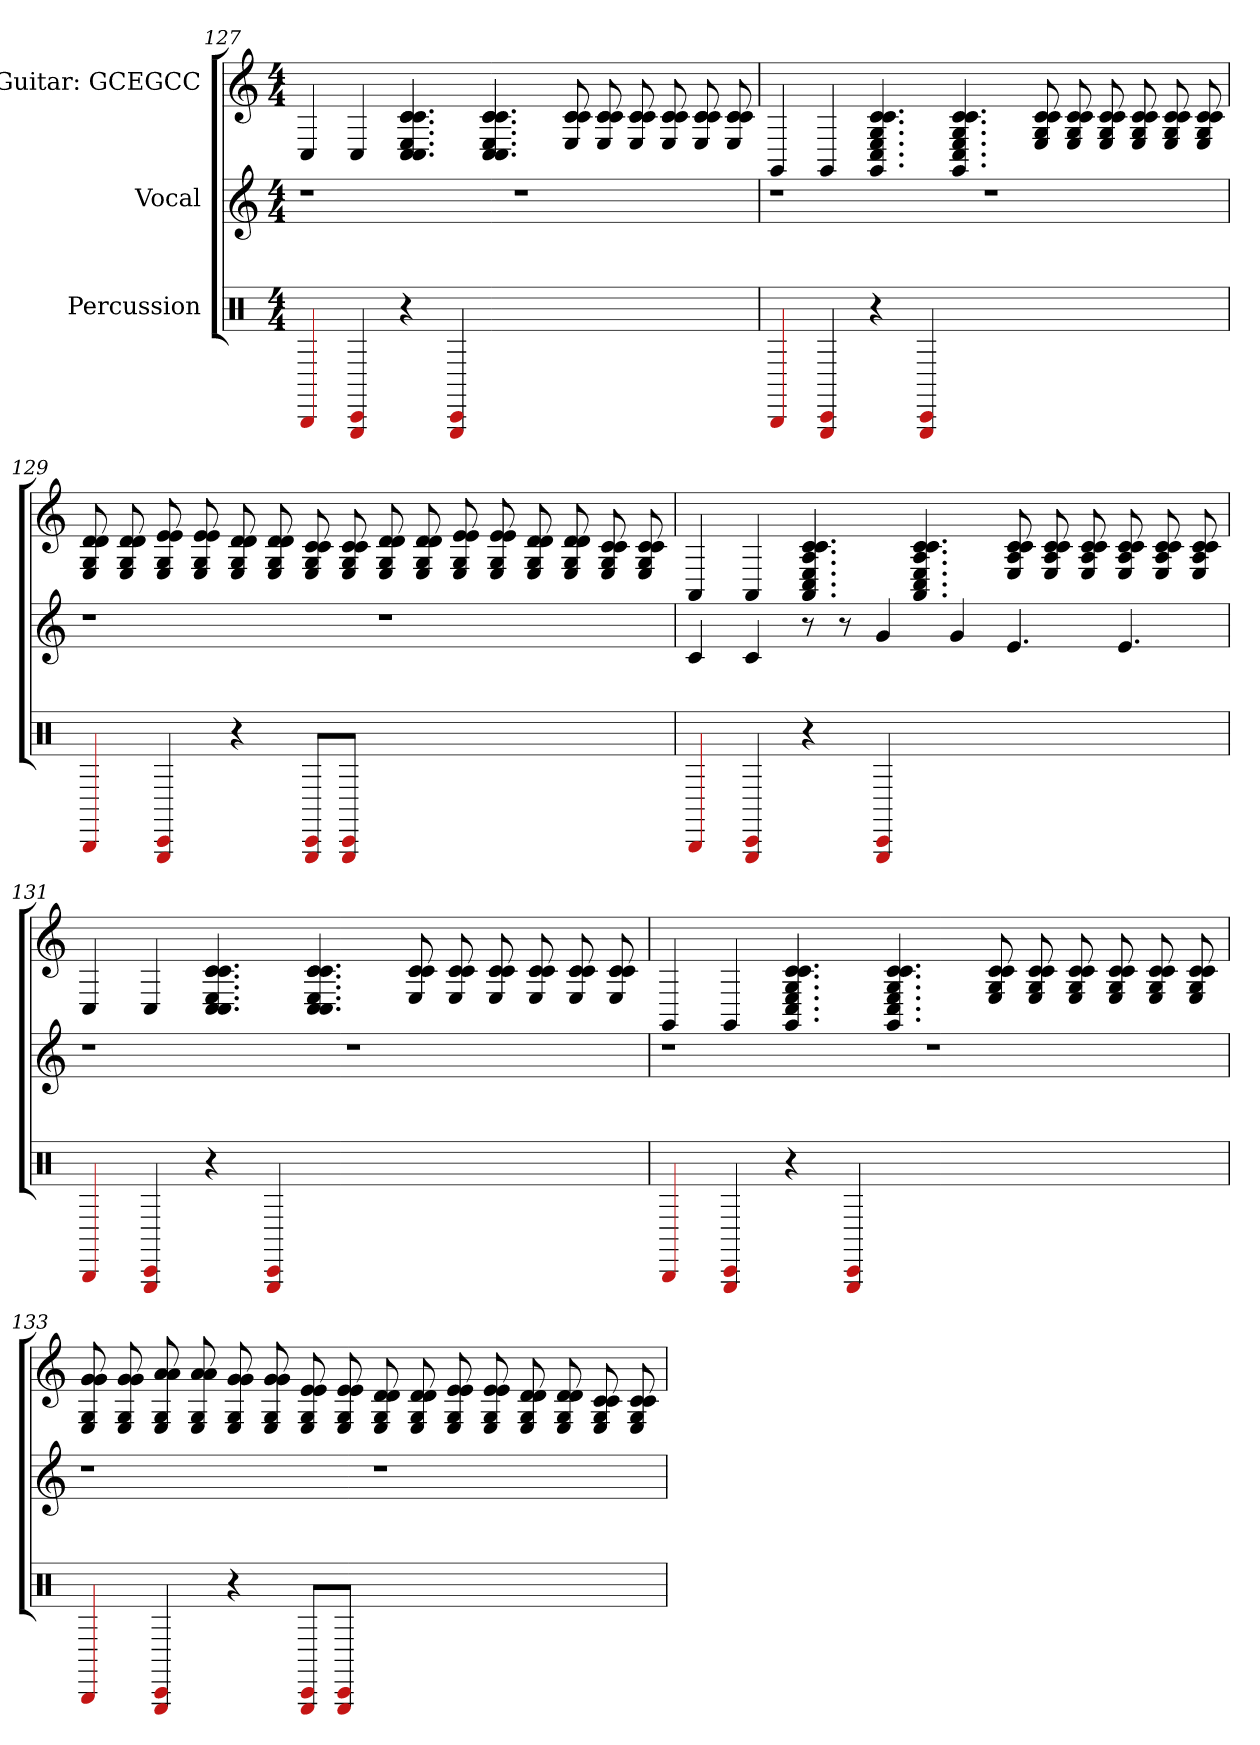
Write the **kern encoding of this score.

**kern	**kern	**kern
*part3	*part2	*part1
*staff3	*staff2	*staff1
*I"Percussion	*I"Vocal	*I"Guitar: GCEGCC
*clefX	*	*
*k[]	*k[]	*k[]
*M4/4	*M4/4	*M4/4
=127	=127	=127
4BBB	1r	4C
4GGG 4CC#	.	4C
4r	.	4.c 4.c 4.c 4.E 4.C 4.C
4GGG 4CC#	.	.
.	.	4.c 4.c 4.c 4.E 4.C 4.C
1ryy	1r	.
.	.	8c 8c 8c 8E
.	.	8c 8c 8c 8E
.	.	8c 8c 8c 8E
.	.	8c 8c 8c 8E
.	.	8c 8c 8c 8E
.	.	8c 8c 8c 8E
=128	=128	=128
4BBB	1r	4GG
4GGG 4CC#	.	4GG
4r	.	4.c 4.c 4.G 4.E 4.C 4.GG
4GGG 4CC#	.	.
.	.	4.c 4.c 4.G 4.E 4.C 4.GG
1ryy	1r	.
.	.	8c 8c 8G 8E
.	.	8c 8c 8G 8E
.	.	8c 8c 8G 8E
.	.	8c 8c 8G 8E
.	.	8c 8c 8G 8E
.	.	8c 8c 8G 8E
=129	=129	=129
4BBB	1r	8d 8d 8G 8E
.	.	8d 8d 8G 8E
4GGG 4CC#	.	8e 8e 8G 8E
.	.	8e 8e 8G 8E
4r	.	8d 8d 8G 8E
.	.	8d 8d 8G 8E
8GGG/ 8CC#/L	.	8c 8c 8G 8E
8GGG/ 8CC#/J	.	8c 8c 8G 8E
1ryy	1r	8d 8d 8G 8E
.	.	8d 8d 8G 8E
.	.	8e 8e 8G 8E
.	.	8e 8e 8G 8E
.	.	8d 8d 8G 8E
.	.	8d 8d 8G 8E
.	.	8c 8c 8G 8E
.	.	8c 8c 8G 8E
=130	=130	=130
4BBB	4c	4AA
4GGG 4CC#	4c	4AA
4r	8r	4.c 4.c 4.A 4.E 4.C 4.AA
.	8r	.
4GGG 4CC#	4g	.
.	.	4.c 4.c 4.A 4.E 4.C 4.AA
1ryy	4g	.
.	4.e	8c 8c 8A 8E
.	.	8c 8c 8A 8E
.	.	8c 8c 8A 8E
.	4.e	8c 8c 8A 8E
.	.	8c 8c 8A 8E
.	.	8c 8c 8A 8E
=131	=131	=131
4BBB	1r	4C
4GGG 4CC#	.	4C
4r	.	4.c 4.c 4.c 4.E 4.C 4.C
4GGG 4CC#	.	.
.	.	4.c 4.c 4.c 4.E 4.C 4.C
1ryy	1r	.
.	.	8c 8c 8c 8E
.	.	8c 8c 8c 8E
.	.	8c 8c 8c 8E
.	.	8c 8c 8c 8E
.	.	8c 8c 8c 8E
.	.	8c 8c 8c 8E
=132	=132	=132
4BBB	1r	4GG
4GGG 4CC#	.	4GG
4r	.	4.c 4.c 4.G 4.E 4.C 4.GG
4GGG 4CC#	.	.
.	.	4.c 4.c 4.G 4.E 4.C 4.GG
1ryy	1r	.
.	.	8c 8c 8G 8E
.	.	8c 8c 8G 8E
.	.	8c 8c 8G 8E
.	.	8c 8c 8G 8E
.	.	8c 8c 8G 8E
.	.	8c 8c 8G 8E
=133	=133	=133
4BBB	1r	8g 8g 8G 8E
.	.	8g 8g 8G 8E
4GGG 4CC#	.	8a 8a 8G 8E
.	.	8a 8a 8G 8E
4r	.	8g 8g 8G 8E
.	.	8g 8g 8G 8E
8GGG/ 8CC#/L	.	8e 8e 8G 8E
8GGG/ 8CC#/J	.	8e 8e 8G 8E
1ryy	1r	8d 8d 8G 8E
.	.	8d 8d 8G 8E
.	.	8e 8e 8G 8E
.	.	8e 8e 8G 8E
.	.	8d 8d 8G 8E
.	.	8d 8d 8G 8E
.	.	8c 8c 8G 8E
.	.	8c 8c 8G 8E
=	=	=
*-	*-	*-
